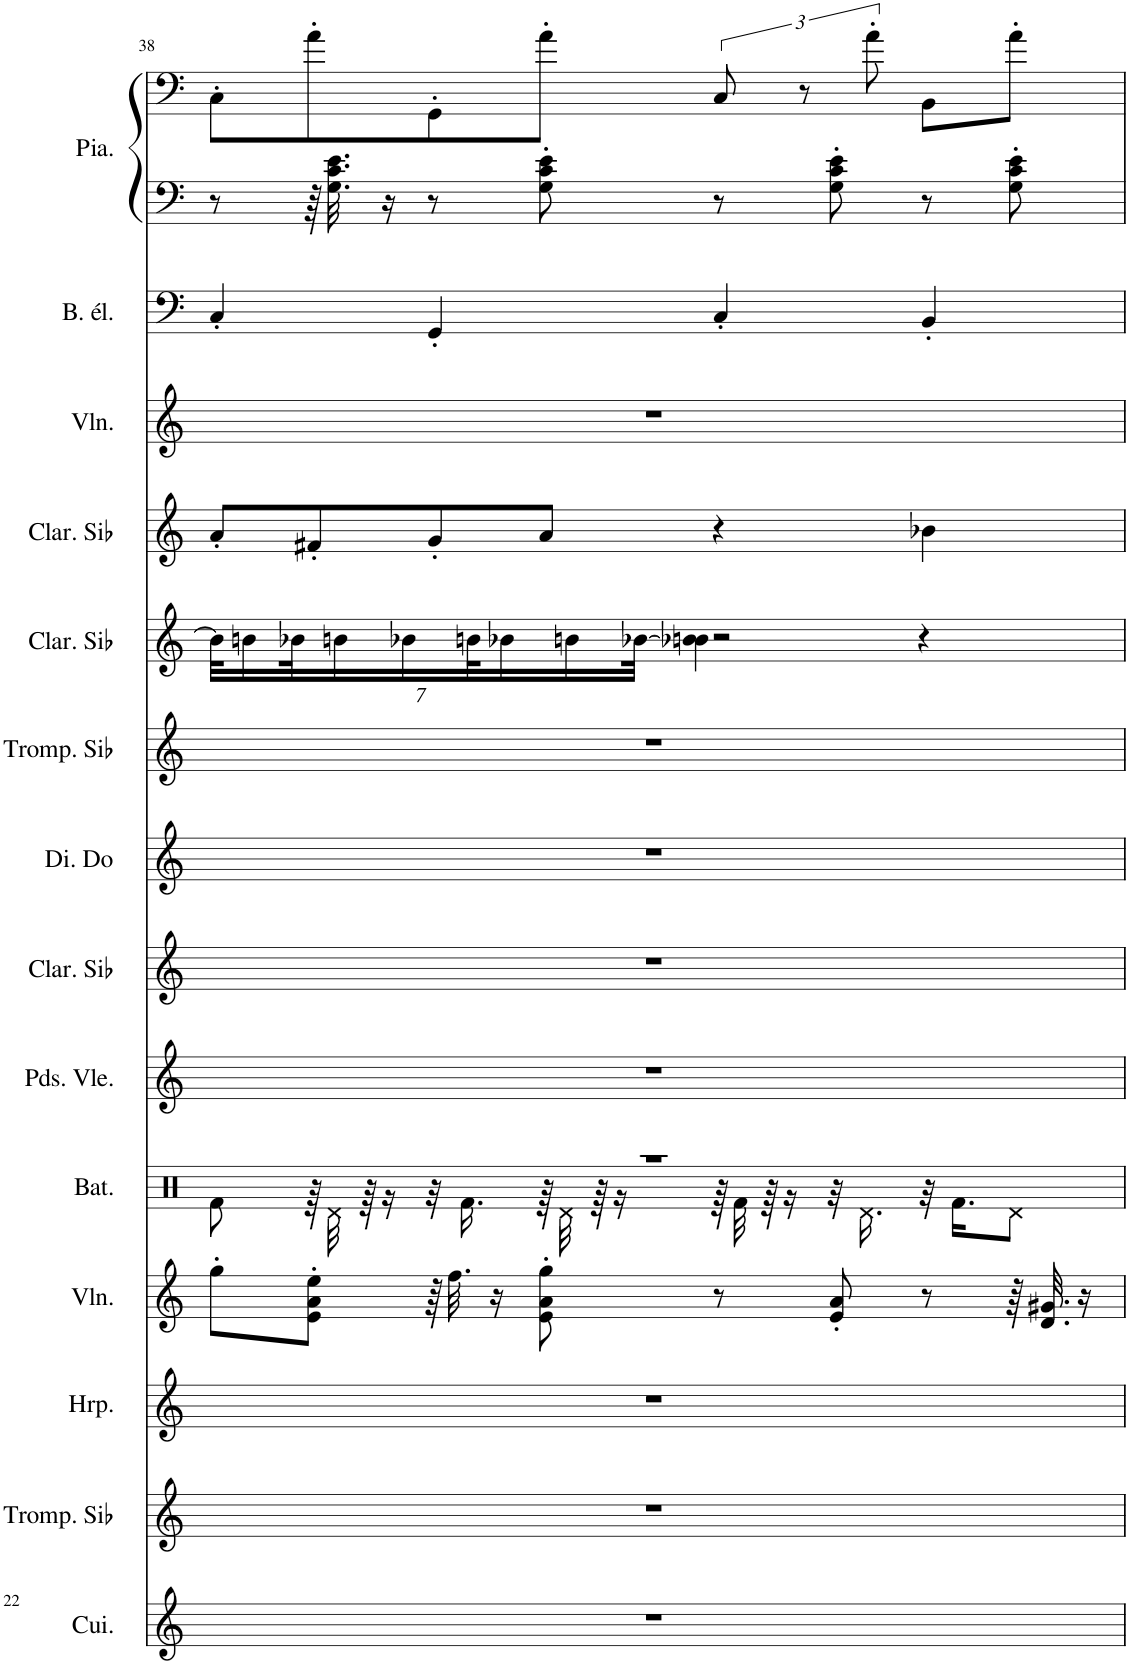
**kern	**kern	**kern	**kern	**kern	**kern	**kern	**kern	**kern	**kern	**kern	**kern	**kern	**kern	**kern
*part14	*part13	*part12	*part11	*part10	*part9	*part8	*part7	*part6	*part5	*part4	*part3	*part2	*part1	*part1
*staff15	*staff14	*staff13	*staff12	*staff11	*staff10	*staff9	*staff8	*staff7	*staff6	*staff5	*staff4	*staff3	*staff2	*staff1
*I"Cuivres, Brass Section	*I"Trompette en Sib, Muted Trumpet	*I"Harpe, Orchestral Harp	*I"Violon, Pizzicato Strings	*I"Batterie, Drums	*I"Pardessus de viole, Violin	*I"Clarinette en Sib, Clarinet Pipe	*I"Dizi en Do, Piccolo	*I"Trompette en Sib, Trumpet	*I"Clarinette en Sib, Clarinet Pipe	*I"Clarinette en Sib, Clarinet Pipe	*I"Violon, Tremolo Strings	*I"Basse électrique, Electric Bass (finger)	*I"Piano, Bright Acoustic Piano	*
*I'Cui.	*I'Tromp. Sib	*I'Hrp.	*I'Vln.	*I'Bat.	*I'Pds. Vle.	*I'Clar. Sib	*I'Di. Do	*I'Tromp. Sib	*I'Clar. Sib	*I'Clar. Sib	*I'Vln.	*I'B. él.	*I'Pia.	*
!!LO:PB:g=z
*clefG2	*clefG2	*clefG2	*clefG2	*clefX	*clefG2	*clefG2	*clefG2	*clefG2	*clefG2	*clefG2	*clefG2	*clefF4	*clefF4	*clefF4
*	*Trd1c2	*	*	*	*	*Trd1c2	*Trd-7c-12	*Trd1c2	*Trd1c2	*Trd1c2	*	*Trd7c12	*	*
*k[]	*k[]	*k[]	*k[]	*k[]	*k[]	*k[]	*k[]	*k[]	*k[]	*k[]	*k[]	*k[]	*k[]	*k[]
*M4/4	*M4/4	*M4/4	*M4/4	*M4/4	*M4/4	*M4/4	*M4/4	*M4/4	*M4/4	*M4/4	*M4/4	*M4/4	*M4/4	*M4/4
=38	=38	=38	=38	=38	=38	=38	=38	=38	=38	=38	=38	=38	=38	=38
*	*	*	*	*^	*	*	*	*	*	*	*	*	*	*
*	*	*	*	*	*	*	*	*	*	*Xbrackettup	*	*	*	*	*
1r	1r	1r	8gg'\L	1r	8Rf\	1r	1r	1r	1r	28b-\KLL]	8a'/L	1r	4C'/	8r	8C'\L
.	.	.	.	.	.	.	.	.	.	14bn\	.	.	.	.	.
.	.	.	.	.	.	.	.	.	.	28b-X\K	.	.	.	.	.
.	.	.	8e\' 8a\' 8ee\'J	.	64r	.	.	.	.	.	8f#X'/	.	.	64r	8a'\
.	.	.	.	.	32Rd\	.	.	.	.	.	.	.	.	32.G\ 32.c\ 32.e\	.
.	.	.	.	.	.	.	.	.	.	14bn\	.	.	.	.	.
.	.	.	.	.	64r	.	.	.	.	.	.	.	.	.	.
.	.	.	.	.	16r	.	.	.	.	.	.	.	.	16r	.
.	.	.	.	.	.	.	.	.	.	14b-X\	.	.	.	.	.
.	.	.	64r	.	32r	.	.	.	.	.	8g'/	.	4GG'/	8r	8GG'\
.	.	.	32.ff\	.	.	.	.	.	.	.	.	.	.	.	.
.	.	.	.	.	16.Rf\	.	.	.	.	.	.	.	.	.	.
.	.	.	.	.	.	.	.	.	.	28bn\K	.	.	.	.	.
.	.	.	16r	.	.	.	.	.	.	.	.	.	.	.	.
.	.	.	.	.	.	.	.	.	.	14b-X\	.	.	.	.	.
.	.	.	8e\' 8a\' 8gg\'	.	64r	.	.	.	.	.	8a/J	.	.	8G\' 8c\' 8e\'	8a'\J
.	.	.	.	.	32Rd\	.	.	.	.	.	.	.	.	.	.
.	.	.	.	.	.	.	.	.	.	14bn\	.	.	.	.	.
.	.	.	.	.	64r	.	.	.	.	.	.	.	.	.	.
.	.	.	.	.	16r	.	.	.	.	.	.	.	.	.	.
.	.	.	.	.	.	.	.	.	.	[28b-X\JJk	.	.	.	.	.
.	.	.	8r	.	64r	.	.	.	.	4b-X\] 4bn\	4r	.	4C'/	8r	12C/
.	.	.	.	.	32Rf\	.	.	.	.	.	.	.	.	.	.
.	.	.	.	.	64r	.	.	.	.	.	.	.	.	.	.
.	.	.	.	.	16r	.	.	.	.	.	.	.	.	.	.
.	.	.	.	.	.	.	.	.	.	.	.	.	.	.	12r
.	.	.	8e/' 8a/'	.	32r	.	.	.	.	.	.	.	.	8G\' 8c\' 8e\'	.
.	.	.	.	.	16.Rd\	.	.	.	.	.	.	.	.	.	.
.	.	.	.	.	.	.	.	.	.	.	.	.	.	.	12a'\
.	.	.	8r	.	32r	.	.	.	.	2r	4b-X\	.	4BB'/	8r	8BB\L
.	.	.	.	.	16.Rf\KL	.	.	.	.	.	.	.	.	.	.
.	.	.	64r	.	8Rd\J	.	.	.	.	.	.	.	.	8G\' 8c\' 8e\'	8a'\J
.	.	.	32.d/ 32.g#X/	.	.	.	.	.	.	.	.	.	.	.	.
.	.	.	16r	.	.	.	.	.	.	.	.	.	.	.	.
2ryy	2ryy	2ryy	2ryy	2ryy	2ryy	2ryy	2ryy	2ryy	2ryy	.	2ryy	2ryy	2ryy	2ryy	2ryy
.	.	.	.	.	.	.	.	.	.	4r	.	.	.	.	.
*	*	*	*	*v	*v	*	*	*	*	*	*	*	*	*	*
=	=	=	=	=	=	=	=	=	=	=	=	=	=	=
*-	*-	*-	*-	*-	*-	*-	*-	*-	*-	*-	*-	*-	*-	*-
